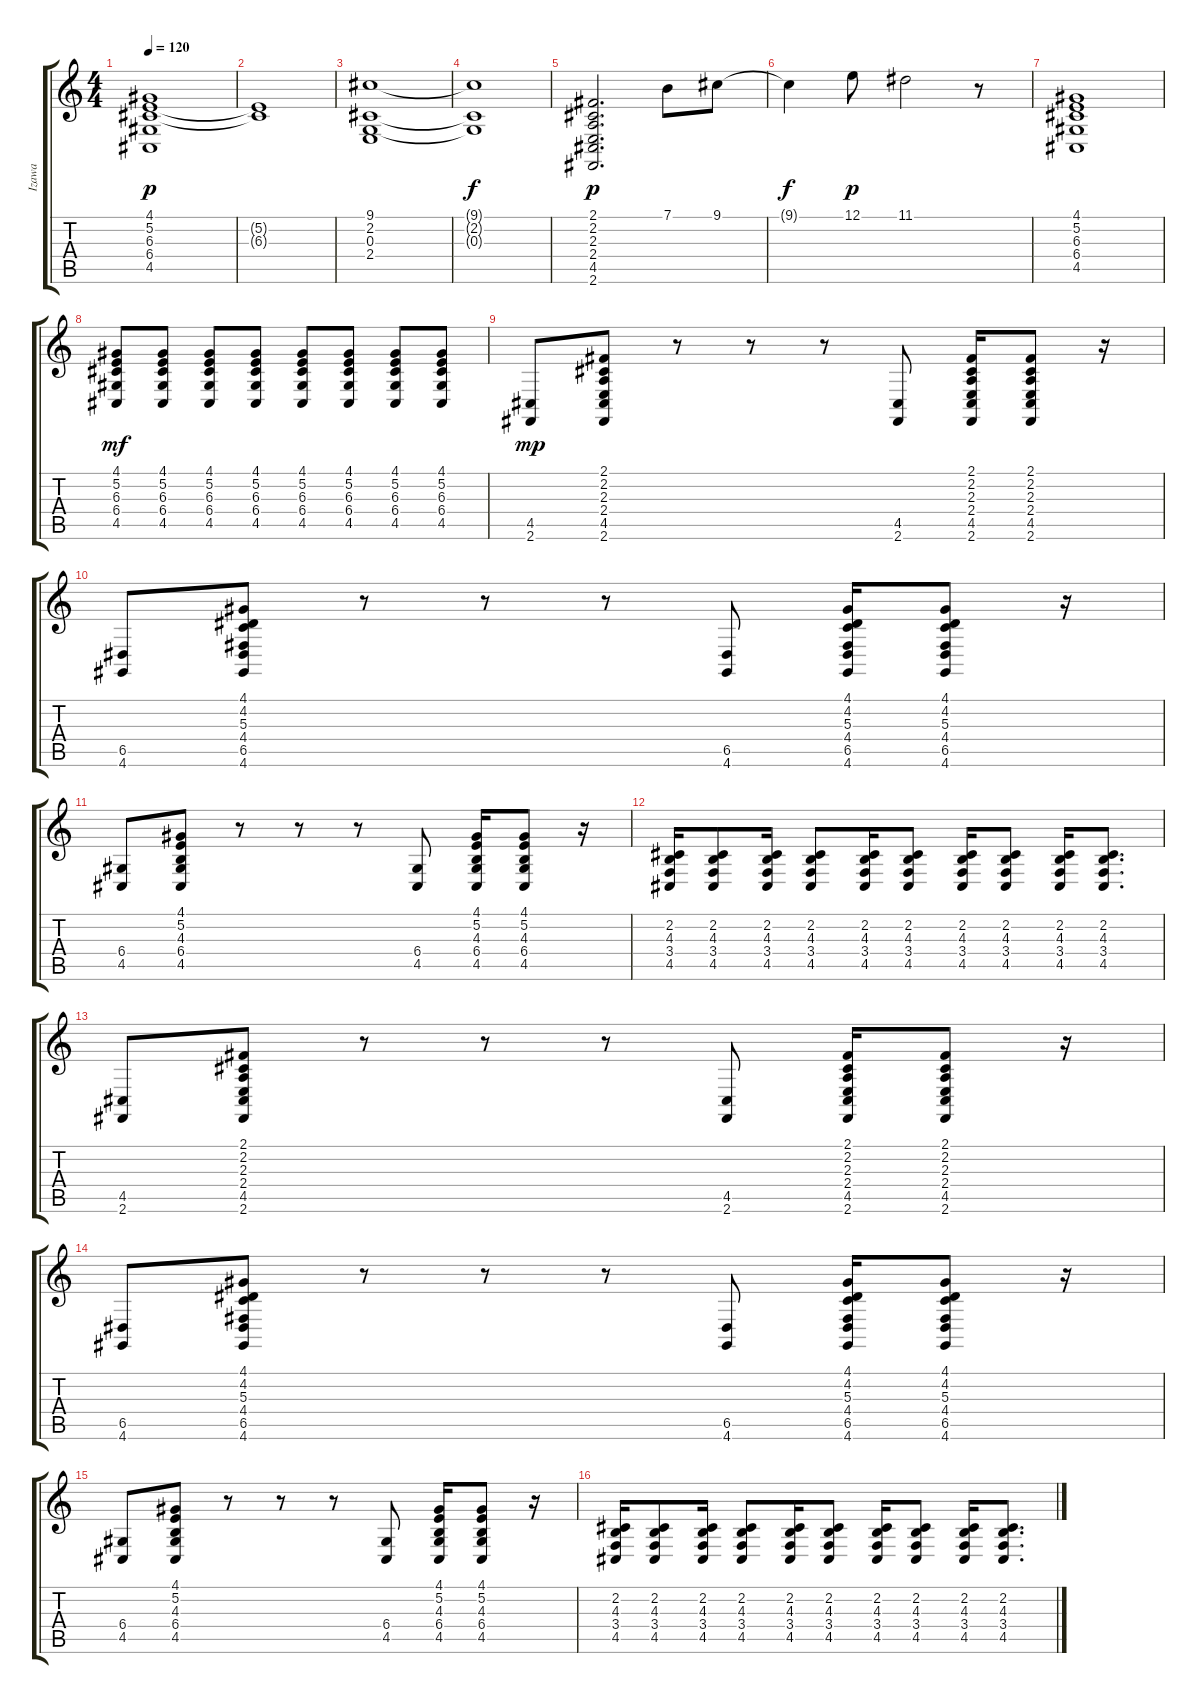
\track ("Izawa" "Izawa") {instrument vibraphone}
\staff {score tabs}
\tuning (E4 B3 G3 D3 A2 E2) {hide}
\ts (4 4)
\tempo 120
\clef g2
\ks c
(4.1 5.2 6.3 6.4 4.5).1{dy p} |
(5.2{t} 6.3{t}).1 |
(9.1 2.2 0.3 2.4).1 |
(9.1{t} 2.2{t} 0.3{t}).1{dy f} |
(2.1 2.2 2.3 2.4 4.5 2.6).2{d dy p} 7.1.8 9.1.8 |
9.1{t}.4{dy f} 12.1.8{dy p} 11.1.2 r.8 |
(4.1 5.2 6.3 6.4 4.5).1 |
(4.1 5.2 6.3 6.4 4.5).8{dy mf} (4.1 5.2 6.3 6.4 4.5).8 (4.1 5.2 6.3 6.4 4.5).8 (4.1 5.2 6.3 6.4 4.5).8 (4.1 5.2 6.3 6.4 4.5).8 (4.1 5.2 6.3 6.4 4.5).8 (4.1 5.2 6.3 6.4 4.5).8 (4.1 5.2 6.3 6.4 4.5).8 |
(4.5 2.6).8{dy mp} (2.1 2.2 2.3 2.4 4.5 2.6).8 r.8 r.8 r.8 (4.5 2.6).8 (2.1 2.2 2.3 2.4 4.5 2.6).16 (2.1 2.2 2.3 2.4 4.5 2.6).8 r.16 |
(6.5 4.6).8 (4.1 4.2 5.3 4.4 6.5 4.6).8 r.8 r.8 r.8 (6.5 4.6).8 (4.1 4.2 5.3 4.4 6.5 4.6).16 (4.1 4.2 5.3 4.4 6.5 4.6).8 r.16 |
(6.4 4.5).8 (4.1 5.2 4.3 6.4 4.5).8 r.8 r.8 r.8 (6.4 4.5).8 (4.1 5.2 4.3 6.4 4.5).16 (4.1 5.2 4.3 6.4 4.5).8 r.16 |
(2.2 4.3 3.4 4.5).16 (2.2 4.3 3.4 4.5).8 (2.2 4.3 3.4 4.5).16 (2.2 4.3 3.4 4.5).8 (2.2 4.3 3.4 4.5).16 (2.2 4.3 3.4 4.5).8 (2.2 4.3 3.4 4.5).16 (2.2 4.3 3.4 4.5).8 (2.2 4.3 3.4 4.5).16 (2.2 4.3 3.4 4.5).8{d} |
(4.5 2.6).8 (2.1 2.2 2.3 2.4 4.5 2.6).8 r.8 r.8 r.8 (4.5 2.6).8 (2.1 2.2 2.3 2.4 4.5 2.6).16 (2.1 2.2 2.3 2.4 4.5 2.6).8 r.16 |
(6.5 4.6).8 (4.1 4.2 5.3 4.4 6.5 4.6).8 r.8 r.8 r.8 (6.5 4.6).8 (4.1 4.2 5.3 4.4 6.5 4.6).16 (4.1 4.2 5.3 4.4 6.5 4.6).8 r.16 |
(6.4 4.5).8 (4.1 5.2 4.3 6.4 4.5).8 r.8 r.8 r.8 (6.4 4.5).8 (4.1 5.2 4.3 6.4 4.5).16 (4.1 5.2 4.3 6.4 4.5).8 r.16 |
(2.2 4.3 3.4 4.5).16 (2.2 4.3 3.4 4.5).8 (2.2 4.3 3.4 4.5).16 (2.2 4.3 3.4 4.5).8 (2.2 4.3 3.4 4.5).16 (2.2 4.3 3.4 4.5).8 (2.2 4.3 3.4 4.5).16 (2.2 4.3 3.4 4.5).8 (2.2 4.3 3.4 4.5).16 (2.2 4.3 3.4 4.5).8{d}
